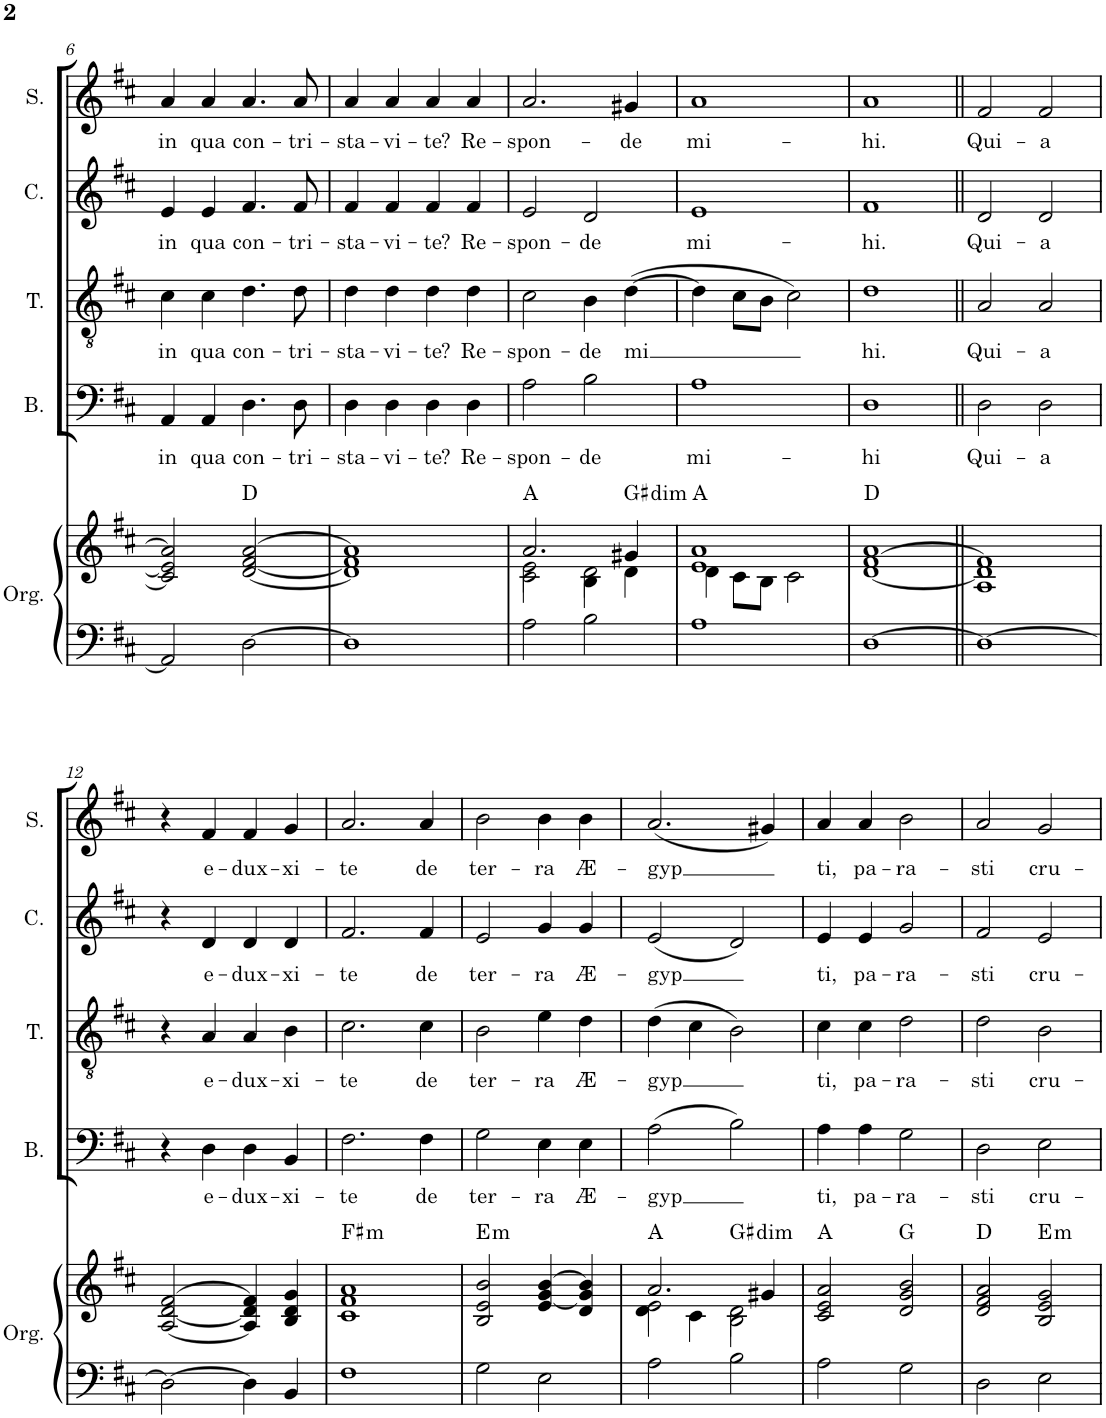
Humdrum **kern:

**kern	**kern	**harte	**kern	**text	**kern	**text	**kern	**text	**kern	**text
*part5	*part5	*part5	*part4	*part4	*part3	*part3	*part2	*part2	*part1	*part1
*staff6	*staff5	*	*staff4	*staff4	*staff3	*staff3	*staff2	*staff2	*staff1	*staff1
*I"Órgano	*	*	*I"Bajo	*	*I"Tenor	*	*I"Contralto	*	*I"Soprano	*
*	*	*	*I'B.	*	*I'T.	*	*I'C.	*	*I'S.	*
!!LO:PB:g=z
*clefF4	*clefG2	*	*clefF4	*	*clefGv2	*	*clefG2	*	*clefG2	*
*k[f#c#]	*k[f#c#]	*	*k[f#c#]	*	*k[f#c#]	*	*k[f#c#]	*	*k[f#c#]	*
*M2/2	*M2/2	*	*M2/2	*	*M2/2	*	*M2/2	*	*M2/2	*
*met(c|)	*met(c|)	*	*met(c|)	*	*met(c|)	*	*met(c|)	*	*met(c|)	*
=6	=6	=6	=6	=6	=6	=6	=6	=6	=6	=6
!	!	!	!	!LO:LY:b	!	!LO:LY:b	!	!LO:LY:b	!	!LO:LY:b
2AA/]	2c#/] 2e/] 2a/]	.	4AA/	in	4c#\	in	4e/	in	4a/	in
!	!	!	!	!LO:LY:b	!	!LO:LY:b	!	!LO:LY:b	!	!LO:LY:b
.	.	.	4AA/	qua	4c#\	qua	4e/	qua	4a/	qua
!	!	!	!	!LO:LY:b	!	!LO:LY:b	!	!LO:LY:b	!	!LO:LY:b
[2D\	[2d/ [2f#/ [2a/	D:maj	4.D\	con-	4.d\	con-	4.f#/	con-	4.a/	con-
!	!	!	!	!LO:LY:b	!	!LO:LY:b	!	!LO:LY:b	!	!LO:LY:b
.	.	.	8D\	-tri-	8d\	-tri-	8f#/	-tri-	8a/	-tri-
=7	=7	=7	=7	=7	=7	=7	=7	=7	=7	=7
!	!	!	!	!LO:LY:b	!	!LO:LY:b	!	!LO:LY:b	!	!LO:LY:b
1D]	1d] 1f#] 1a]	.	4D\	-sta-	4d\	-sta-	4f#/	-sta-	4a/	-sta-
!	!	!	!	!LO:LY:b	!	!LO:LY:b	!	!LO:LY:b	!	!LO:LY:b
.	.	.	4D\	-vi-	4d\	-vi-	4f#/	-vi-	4a/	-vi-
!	!	!	!	!LO:LY:b	!	!LO:LY:b	!	!LO:LY:b	!	!LO:LY:b
.	.	.	4D\	-te?	4d\	-te?	4f#/	-te?	4a/	-te?
!	!	!	!	!LO:LY:b	!	!LO:LY:b	!	!LO:LY:b	!	!LO:LY:b
.	.	.	4D\	Re-	4d\	Re-	4f#/	Re-	4a/	Re-
=8	=8	=8	=8	=8	=8	=8	=8	=8	=8	=8
*	*^	*	*	*	*	*	*	*	*	*
*	*	*^	*	*	*	*	*	*	*	*	*
!	!	!	!	!	!	!LO:LY:b	!	!LO:LY:b	!	!LO:LY:b	!	!LO:LY:b
2A\	2.a/	2e\	2c#\	A:maj	2A\	-spon-	2c#\	-spon-	2e/	-spon-	2.a/	-spon-
!	!	!	!	!	!	!LO:LY:b	!	!LO:LY:b	!	!LO:LY:b	!	!
2B\	.	2d\	4B\	.	2B\	-de	4B\	-de	2d/	-de	.	.
!	!	!	!	!LO:H:kt=dim	!	!	!	!LO:LY:b	!	!	!	!LO:LY:b
.	4g#X/	.	4d\	G#:dim	.	.	([4d\	mi	.	.	4g#X/	-de
=9	=9	=9	=9	=9	=9	=9	=9	=9	=9	=9	=9	=9
!	!	!	!	!	!	!LO:LY:b	!	!	!	!LO:LY:b	!	!LO:LY:b
*	*	*v	*v	*	*	*	*	*	*	*	*	*
1A	1e 1a	4d\	A:maj	1A	mi-	4d\]	.	1e	mi-	1a	mi-
.	.	8c#\L	.	.	.	8c#\L	.	.	.	.	.
.	.	8B\J	.	.	.	8B\J	.	.	.	.	.
.	.	2c#\	.	.	.	2c#\)	.	.	.	.	.
=10	=10	=10	=10	=10	=10	=10	=10	=10	=10	=10	=10
!	!	!	!	!	!LO:LY:b	!	!LO:LY:b	!	!LO:LY:b	!	!LO:LY:b
*	*v	*v	*	*	*	*	*	*	*	*	*
[1D	[1d [1f# 1a	D:maj	1D	-hi	1d	hi.	1f#	-hi.	1a	-hi.
=11||	=11||	=11||	=11||	=11||	=11||	=11||	=11||	=11||	=11||	=11||
!	!	!	!	!LO:LY:b	!	!LO:LY:b	!	!LO:LY:b	!	!LO:LY:b
1D_	1A 1d] 1f#]	.	2D\	Qui-	2A/	Qui-	2d/	Qui-	2f#/	Qui-
!	!	!	!	!LO:LY:b	!	!LO:LY:b	!	!LO:LY:b	!	!LO:LY:b
.	.	.	2D\	-a	2A/	-a	2d/	-a	2f#/	-a
!!LO:LB:g=z
=12	=12	=12	=12	=12	=12	=12	=12	=12	=12	=12
2D\_	[2A/ [2d/ [2f#/	.	4r	.	4r	.	4r	.	4r	.
!	!	!	!	!LO:LY:b	!	!LO:LY:b	!	!LO:LY:b	!	!LO:LY:b
.	.	.	4D\	e-	4A/	e-	4d/	e-	4f#/	e-
!	!	!	!	!LO:LY:b	!	!LO:LY:b	!	!LO:LY:b	!	!LO:LY:b
4D\]	4A/] 4d/] 4f#/]	.	4D\	-dux-	4A/	-dux-	4d/	-dux-	4f#/	-dux-
!	!	!	!	!LO:LY:b	!	!LO:LY:b	!	!LO:LY:b	!	!LO:LY:b
4BB/	4B/ 4d/ 4g/	.	4BB/	-xi-	4B\	-xi-	4d/	-xi-	4g/	-xi-
=13	=13	=13	=13	=13	=13	=13	=13	=13	=13	=13
!	!	!LO:H:kt=m	!	!LO:LY:b	!	!LO:LY:b	!	!LO:LY:b	!	!LO:LY:b
1F#	1c# 1f# 1a	F#:min	2.F#\	-te	2.c#\	-te	2.f#/	-te	2.a/	-te
!	!	!	!	!LO:LY:b	!	!LO:LY:b	!	!LO:LY:b	!	!LO:LY:b
.	.	.	4F#\	de	4c#\	de	4f#/	de	4a/	de
=14	=14	=14	=14	=14	=14	=14	=14	=14	=14	=14
!	!	!LO:H:kt=m	!	!LO:LY:b	!	!LO:LY:b	!	!LO:LY:b	!	!LO:LY:b
2G\	2B/ 2e/ 2b/	E:min	2G\	ter-	2B\	ter-	2e/	ter-	2b\	ter-
!	!	!	!	!LO:LY:b	!	!LO:LY:b	!	!LO:LY:b	!	!LO:LY:b
2E\	4e/ [4g/ [4b/	.	4E\	-ra	4e\	-ra	4g/	-ra	4b\	-ra
!	!	!	!	!LO:LY:b	!	!LO:LY:b	!	!LO:LY:b	!	!LO:LY:b
.	4d/ 4g/] 4b/]	.	4E\	Æ-	4d\	Æ-	4g/	Æ-	4b\	Æ-
=15	=15	=15	=15	=15	=15	=15	=15	=15	=15	=15
*	*^	*	*	*	*	*	*	*	*	*
*	*	*^	*	*	*	*	*	*	*	*	*
!	!	!	!	!	!	!LO:LY:b	!	!LO:LY:b	!	!LO:LY:b	!	!LO:LY:b
2A\	2.a/	2e\	4d\	A:maj	(2A\	-gyp	(4d\	-gyp	(2e/	-gyp	(2.a/	-gyp
.	.	.	4c#\	.	.	.	4c#\	.	.	.	.	.
!	!	!	!	!LO:H:kt=dim	!	!	!	!	!	!	!	!
2B\	.	2d\	2B\	G#:dim	2B\)	.	2B\)	.	2d/)	.	.	.
.	4g#X/	.	.	.	.	.	.	.	.	.	4g#X/)	.
*	*v	*v	*v	*	*	*	*	*	*	*	*	*
=16	=16	=16	=16	=16	=16	=16	=16	=16	=16	=16
!	!	!	!	!LO:LY:b	!	!LO:LY:b	!	!LO:LY:b	!	!LO:LY:b
2A\	2c#/ 2e/ 2a/	A:maj	4A\	ti,	4c#\	ti,	4e/	ti,	4a/	ti,
!	!	!	!	!LO:LY:b	!	!LO:LY:b	!	!LO:LY:b	!	!LO:LY:b
.	.	.	4A\	pa-	4c#\	pa-	4e/	pa-	4a/	pa-
!	!	!	!	!LO:LY:b	!	!LO:LY:b	!	!LO:LY:b	!	!LO:LY:b
2G\	2d/ 2g/ 2b/	G:maj	2G\	-ra-	2d\	-ra-	2g/	-ra-	2b\	-ra-
=17	=17	=17	=17	=17	=17	=17	=17	=17	=17	=17
!	!	!	!	!LO:LY:b	!	!LO:LY:b	!	!LO:LY:b	!	!LO:LY:b
2D\	2d/ 2f#/ 2a/	D:maj	2D\	-sti	2d\	-sti	2f#/	-sti	2a/	-sti
!	!	!LO:H:kt=m	!	!LO:LY:b	!	!LO:LY:b	!	!LO:LY:b	!	!LO:LY:b
2E\	2B/ 2e/ 2g/	E:min	2E\	cru-	2B\	cru-	2e/	cru-	2g/	cru-
=	=	=	=	=	=	=	=	=	=	=
*-	*-	*-	*-	*-	*-	*-	*-	*-	*-	*-
